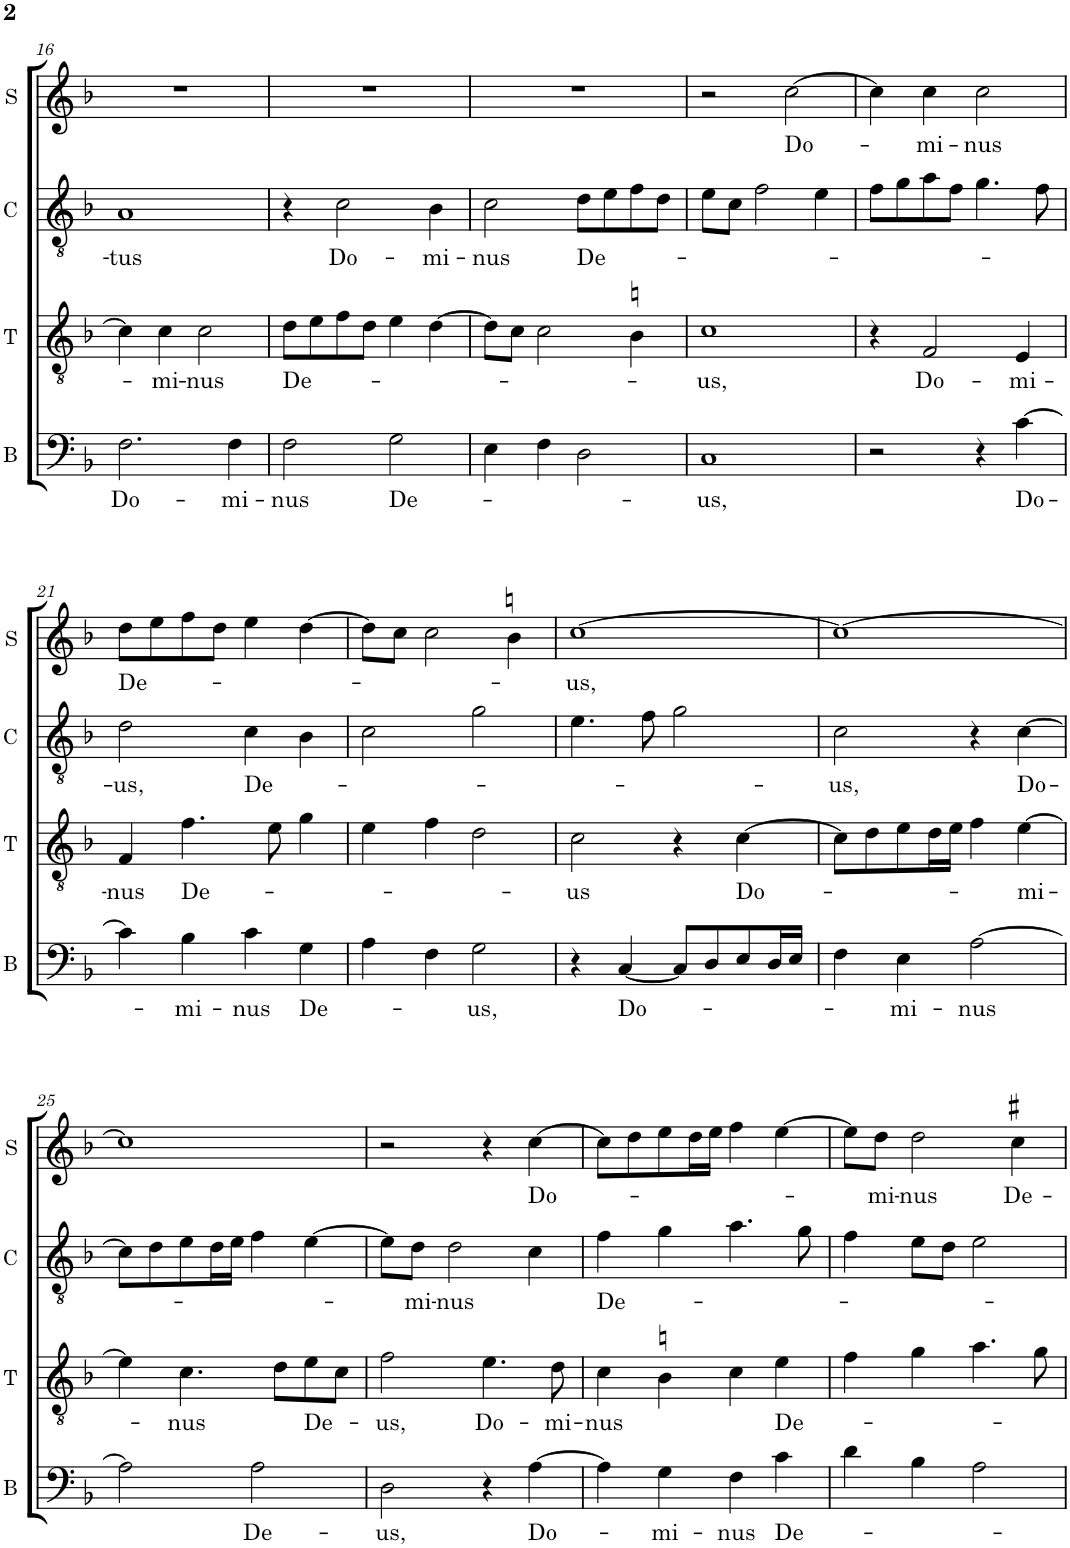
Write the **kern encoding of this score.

**kern	**text	**kern	**text	**kern	**text	**kern	**text
*part4	*part4	*part3	*part3	*part2	*part2	*part1	*part1
*staff4	*staff4	*staff3	*staff3	*staff2	*staff2	*staff1	*staff1
*I"B	*	*I"T	*	*I"C	*	*I"S	*
*I'B	*	*I'T	*	*I'C	*	*I'S	*
!!LO:PB:g=z
*clefF4	*	*clefGv2	*	*clefGv2	*	*clefG2	*
*	*	*	*	*Trd4c7	*	*	*
*k[b-]	*	*k[b-]	*	*k[b-]	*	*k[b-]	*
*M2/2	*	*M2/2	*	*M2/2	*	*M2/2	*
*met(c|)	*	*met(c|)	*	*met(c|)	*	*met(c|)	*
=16	=16	=16	=16	=16	=16	=16	=16
!	!LO:LY:b	!	!	!	!LO:LY:b	!	!
2.F\	Do-	4c\]	.	1A	-tus	1r	.
!	!	!	!LO:LY:b	!	!	!	!
.	.	4c\	-mi-	.	.	.	.
!	!	!	!LO:LY:b	!	!	!	!
.	.	2c\	-nus	.	.	.	.
!	!LO:LY:b	!	!	!	!	!	!
4F\	-mi-	.	.	.	.	.	.
=17	=17	=17	=17	=17	=17	=17	=17
!	!LO:LY:b	!	!LO:LY:b	!	!	!	!
2F\	-nus	8d\L	De-	4r	.	1r	.
.	.	8e\	.	.	.	.	.
!	!	!	!	!	!LO:LY:b	!	!
.	.	8f\	.	2c\	Do-	.	.
.	.	8d\J	.	.	.	.	.
!	!LO:LY:b	!	!	!	!	!	!
2G\	De-	4e\	.	.	.	.	.
!	!	!	!	!	!LO:LY:b	!	!
.	.	[4d\	.	4B-\	-mi-	.	.
=18	=18	=18	=18	=18	=18	=18	=18
!	!	!	!	!	!LO:LY:b	!	!
4E\	.	8d\L]	.	2c\	-nus	1r	.
.	.	8c\J	.	.	.	.	.
4F\	.	2c\	.	.	.	.	.
!	!	!	!	!	!LO:LY:b	!	!
2D\	.	.	.	8d\L	De-	.	.
.	.	.	.	8e\	.	.	.
.	.	4Bn\	.	8f\	.	.	.
.	.	.	.	8d\J	.	.	.
=19	=19	=19	=19	=19	=19	=19	=19
!	!LO:LY:b	!	!LO:LY:b	!	!	!	!
1C	-us,	1c	-us,	8e\L	.	2r	.
.	.	.	.	8c\J	.	.	.
.	.	.	.	2f\	.	.	.
!	!	!	!	!	!	!	!LO:LY:b
.	.	.	.	.	.	[2cc\	Do-
.	.	.	.	4e\	.	.	.
=20	=20	=20	=20	=20	=20	=20	=20
2r	.	4r	.	8f\L	.	4cc\]	.
.	.	.	.	8g\	.	.	.
!	!	!	!LO:LY:b	!	!	!	!LO:LY:b
.	.	2F/	Do-	8a\	.	4cc\	-mi-
.	.	.	.	8f\J	.	.	.
!	!	!	!	!	!	!	!LO:LY:b
4r	.	.	.	4.g\	.	2cc\	-nus
!	!LO:LY:b	!	!LO:LY:b	!	!	!	!
[4c\	Do-	4E/	-mi-	.	.	.	.
.	.	.	.	8f\	.	.	.
!!LO:LB:g=z
=21	=21	=21	=21	=21	=21	=21	=21
!	!	!	!LO:LY:b	!	!LO:LY:b	!	!LO:LY:b
4c\]	.	4F/	-nus	2d\	-us,	8dd\L	De-
.	.	.	.	.	.	8ee\	.
!	!LO:LY:b	!	!LO:LY:b	!	!	!	!
4B-\	-mi-	4.f\	De-	.	.	8ff\	.
.	.	.	.	.	.	8dd\J	.
!	!LO:LY:b	!	!	!	!LO:LY:b	!	!
4c\	-nus	.	.	4c\	De-	4ee\	.
.	.	8e\	.	.	.	.	.
!	!LO:LY:b	!	!	!	!	!	!
4G\	De-	4g\	.	4B-\	.	[4dd\	.
=22	=22	=22	=22	=22	=22	=22	=22
4A\	.	4e\	.	2c\	.	8dd\L]	.
.	.	.	.	.	.	8cc\J	.
4F\	.	4f\	.	.	.	2cc\	.
!	!LO:LY:b	!	!	!	!	!	!
2G\	-us,	2d\	.	2g\	.	.	.
.	.	.	.	.	.	4bn\	.
=23	=23	=23	=23	=23	=23	=23	=23
!	!	!	!LO:LY:b	!	!	!	!LO:LY:b
4r	.	2c\	-us	4.e\	.	[1cc	-us,
!	!LO:LY:b	!	!	!	!	!	!
[4C/	Do-	.	.	.	.	.	.
.	.	.	.	8f\	.	.	.
8C/L]	.	4r	.	2g\	.	.	.
8D/	.	.	.	.	.	.	.
!	!	!	!LO:LY:b	!	!	!	!
8E/	.	[4c\	Do-	.	.	.	.
16D/L	.	.	.	.	.	.	.
16E/JJ	.	.	.	.	.	.	.
=24	=24	=24	=24	=24	=24	=24	=24
!	!	!	!	!	!LO:LY:b	!	!
4F\	.	8c\L]	.	2c\	us,	1cc_	.
.	.	8d\	.	.	.	.	.
!	!LO:LY:b	!	!	!	!	!	!
4E\	-mi-	8e\	.	.	.	.	.
.	.	16d\L	.	.	.	.	.
.	.	16e\JJ	.	.	.	.	.
!	!LO:LY:b	!	!	!	!	!	!
[2A\	-nus	4f\	.	4r	.	.	.
!	!	!	!LO:LY:b	!	!LO:LY:b	!	!
.	.	[4e\	-mi-	[4c\	Do-	.	.
!!LO:LB:g=z
=25	=25	=25	=25	=25	=25	=25	=25
2A\]	.	4e\]	.	8c\L]	.	1cc]	.
.	.	.	.	8d\	.	.	.
!	!	!	!LO:LY:b	!	!	!	!
.	.	4.c\	-nus	8e\	.	.	.
.	.	.	.	16d\L	.	.	.
.	.	.	.	16e\JJ	.	.	.
!	!LO:LY:b	!	!	!	!	!	!
2A\	De-	.	.	4f\	.	.	.
.	.	8d\L	.	.	.	.	.
!	!	!	!LO:LY:b	!	!	!	!
.	.	8e\	De-	[4e\	.	.	.
.	.	8c\J	.	.	.	.	.
=26	=26	=26	=26	=26	=26	=26	=26
!	!LO:LY:b	!	!LO:LY:b	!	!	!	!
2D\	-us,	2f\	-us,	8e\L]	.	2r	.
!	!	!	!	!	!LO:LY:b	!	!
.	.	.	.	8d\J	-mi-	.	.
!	!	!	!	!	!LO:LY:b	!	!
.	.	.	.	2d\	-nus	.	.
!	!	!	!LO:LY:b	!	!	!	!
4r	.	4.e\	Do-	.	.	4r	.
!	!LO:LY:b	!	!	!	!	!	!LO:LY:b
[4A\	Do-	.	.	4c\	.	[4cc\	Do-
!	!	!	!LO:LY:b	!	!	!	!
.	.	8d\	-mi-	.	.	.	.
=27	=27	=27	=27	=27	=27	=27	=27
!	!	!	!LO:LY:b	!	!LO:LY:b	!	!
4A\]	.	4c\	nus	4f\	De-	8cc\L]	.
.	.	.	.	.	.	8dd\	.
!	!LO:LY:b	!	!	!	!	!	!
4G\	-mi-	4Bn\	.	4g\	.	8ee\	.
.	.	.	.	.	.	16dd\L	.
.	.	.	.	.	.	16ee\JJ	.
!	!LO:LY:b	!	!	!	!	!	!
4F\	-nus	4c\	.	4.a\	.	4ff\	.
!	!LO:LY:b	!	!LO:LY:b	!	!	!	!
4c\	De-	4e\	De-	.	.	[4ee\	.
.	.	.	.	8g\	.	.	.
=28	=28	=28	=28	=28	=28	=28	=28
4d\	.	4f\	.	4f\	.	8ee\L]	.
!	!	!	!	!	!	!	!LO:LY:b
.	.	.	.	.	.	8dd\J	-mi-
!	!	!	!	!	!	!	!LO:LY:b
4B-\	.	4g\	.	8e\L	.	2dd\	-nus
.	.	.	.	8d\J	.	.	.
2A\	.	4.a\	.	2e\	.	.	.
!	!	!	!	!	!	!	!LO:LY:b
.	.	.	.	.	.	4cc#X\	De-
.	.	8g\	.	.	.	.	.
=	=	=	=	=	=	=	=
*-	*-	*-	*-	*-	*-	*-	*-
